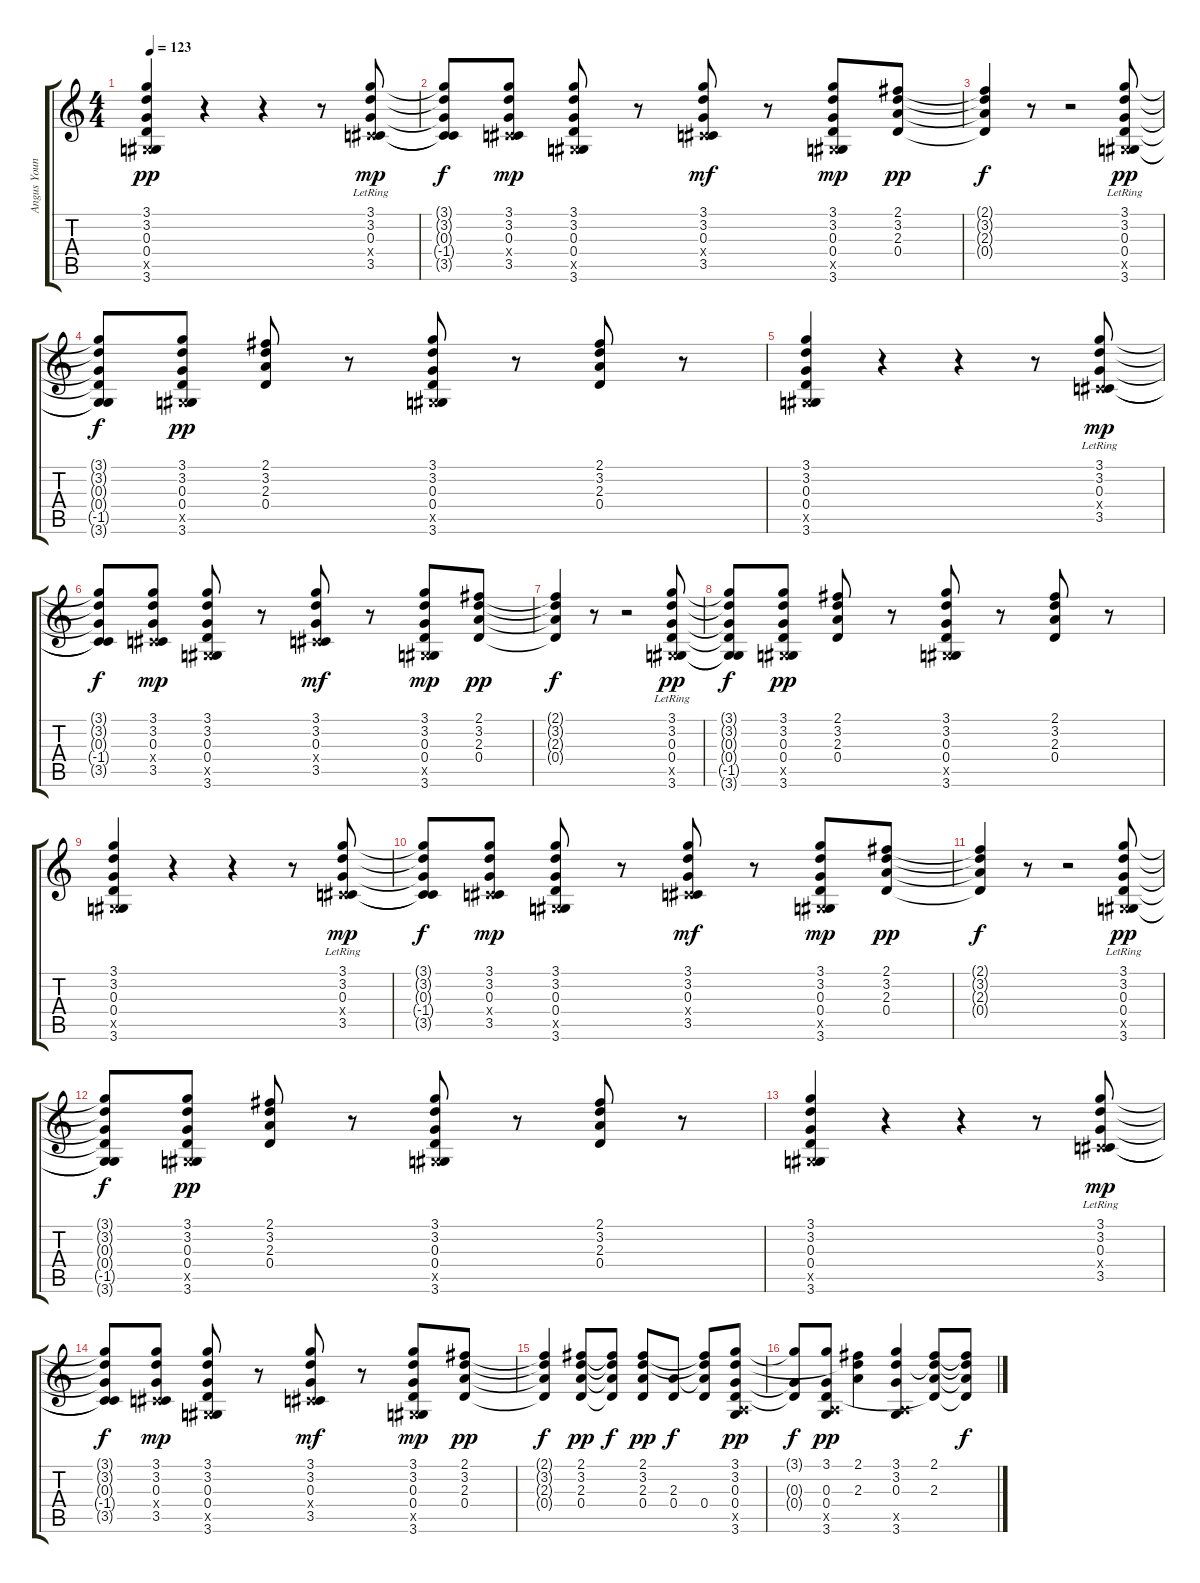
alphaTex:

\track ("Angus Young (Lead Guitar)" "Angus Youn") {instrument distortionguitar}
\staff {score tabs}
\tuning (E4 B3 G3 D3 A2 E2) {hide}
\ts (4 4)
\tempo 123
\clef g2
\ks c
(3.1 3.2 0.3 0.4 -1.5{x} 3.6).4{dy pp} r.4 r.4 r.8 (3.1{lr} 3.2{lr} 0.3{lr} -1.4{x} 3.5{lr}).8{dy mp} |
(3.1{t} 3.2{t} 0.3{t} -1.4{t} 3.5{t}).8{dy f} (3.1 3.2 0.3 -1.4{x} 3.5).8{dy mp} (3.1 3.2 0.3 0.4 -1.5{x} 3.6).8 r.8 (3.1 3.2 0.3 -1.4{x} 3.5).8{dy mf} r.8 (3.1 3.2 0.3 0.4 -1.5{x} 3.6).8{dy mp} (2.1 3.2 2.3 0.4).8{dy pp} |
(2.1{t} 3.2{t} 2.3{t} 0.4{t}).4{dy f} r.8 r.2 (3.1{lr} 3.2{lr} 0.3{lr} 0.4{lr} -1.5{x} 3.6{lr}).8{dy pp} |
(3.1{t} 3.2{t} 0.3{t} 0.4{t} -1.5{t} 3.6{t}).8{dy f} (3.1 3.2 0.3 0.4 -1.5{x} 3.6).8{dy pp} (2.1 3.2 2.3 0.4).8 r.8 (3.1 3.2 0.3 0.4 -1.5{x} 3.6).8 r.8 (2.1 3.2 2.3 0.4).8 r.8 |
(3.1 3.2 0.3 0.4 -1.5{x} 3.6).4 r.4 r.4 r.8 (3.1{lr} 3.2{lr} 0.3{lr} -1.4{x} 3.5{lr}).8{dy mp} |
(3.1{t} 3.2{t} 0.3{t} -1.4{t} 3.5{t}).8{dy f} (3.1 3.2 0.3 -1.4{x} 3.5).8{dy mp} (3.1 3.2 0.3 0.4 -1.5{x} 3.6).8 r.8 (3.1 3.2 0.3 -1.4{x} 3.5).8{dy mf} r.8 (3.1 3.2 0.3 0.4 -1.5{x} 3.6).8{dy mp} (2.1 3.2 2.3 0.4).8{dy pp} |
(2.1{t} 3.2{t} 2.3{t} 0.4{t}).4{dy f} r.8 r.2 (3.1{lr} 3.2{lr} 0.3{lr} 0.4{lr} -1.5{x} 3.6{lr}).8{dy pp} |
(3.1{t} 3.2{t} 0.3{t} 0.4{t} -1.5{t} 3.6{t}).8{dy f} (3.1 3.2 0.3 0.4 -1.5{x} 3.6).8{dy pp} (2.1 3.2 2.3 0.4).8 r.8 (3.1 3.2 0.3 0.4 -1.5{x} 3.6).8 r.8 (2.1 3.2 2.3 0.4).8 r.8 |
(3.1 3.2 0.3 0.4 -1.5{x} 3.6).4 r.4 r.4 r.8 (3.1{lr} 3.2{lr} 0.3{lr} -1.4{x} 3.5{lr}).8{dy mp} |
(3.1{t} 3.2{t} 0.3{t} -1.4{t} 3.5{t}).8{dy f} (3.1 3.2 0.3 -1.4{x} 3.5).8{dy mp} (3.1 3.2 0.3 0.4 -1.5{x} 3.6).8 r.8 (3.1 3.2 0.3 -1.4{x} 3.5).8{dy mf} r.8 (3.1 3.2 0.3 0.4 -1.5{x} 3.6).8{dy mp} (2.1 3.2 2.3 0.4).8{dy pp} |
(2.1{t} 3.2{t} 2.3{t} 0.4{t}).4{dy f} r.8 r.2 (3.1{lr} 3.2{lr} 0.3{lr} 0.4{lr} -1.5{x} 3.6{lr}).8{dy pp} |
(3.1{t} 3.2{t} 0.3{t} 0.4{t} -1.5{t} 3.6{t}).8{dy f} (3.1 3.2 0.3 0.4 -1.5{x} 3.6).8{dy pp} (2.1 3.2 2.3 0.4).8 r.8 (3.1 3.2 0.3 0.4 -1.5{x} 3.6).8 r.8 (2.1 3.2 2.3 0.4).8 r.8 |
(3.1 3.2 0.3 0.4 -1.5{x} 3.6).4 r.4 r.4 r.8 (3.1{lr} 3.2{lr} 0.3{lr} -1.4{x} 3.5{lr}).8{dy mp} |
(3.1{t} 3.2{t} 0.3{t} -1.4{t} 3.5{t}).8{dy f} (3.1 3.2 0.3 -1.4{x} 3.5).8{dy mp} (3.1 3.2 0.3 0.4 -1.5{x} 3.6).8 r.8 (3.1 3.2 0.3 -1.4{x} 3.5).8{dy mf} r.8 (3.1 3.2 0.3 0.4 -1.5{x} 3.6).8{dy mp} (2.1 3.2 2.3 0.4).8{dy pp} |
(2.1{t} 3.2{t} 2.3{t} 0.4{t}).4{dy f} (2.1 3.2 2.3 0.4).8{dy pp} (2.1{t} 3.2{t} 2.3{t} 0.4{t}).8{dy f} (2.1 3.2 2.3 0.4).8{dy pp} (2.3 0.4).8{dy f} (2.1{t} 3.2{t} 2.3{t} 0.4).8 (3.1 3.2 0.3 0.4 0.5{x} 3.6).8{dy pp} |
(3.1{t} 0.3{t} 0.4{t}).8{dy f} (3.1 0.3 0.4 0.5{x} 3.6).8{dy pp} (2.1 3.2{t} 2.3).4 (3.1 3.2 0.3 0.5{x} 3.6).4 (2.1 3.2{t} 2.3 0.4{t}).8 (2.1{t} 3.2{t} 2.3{t} 0.4{t}).8{dy f}
